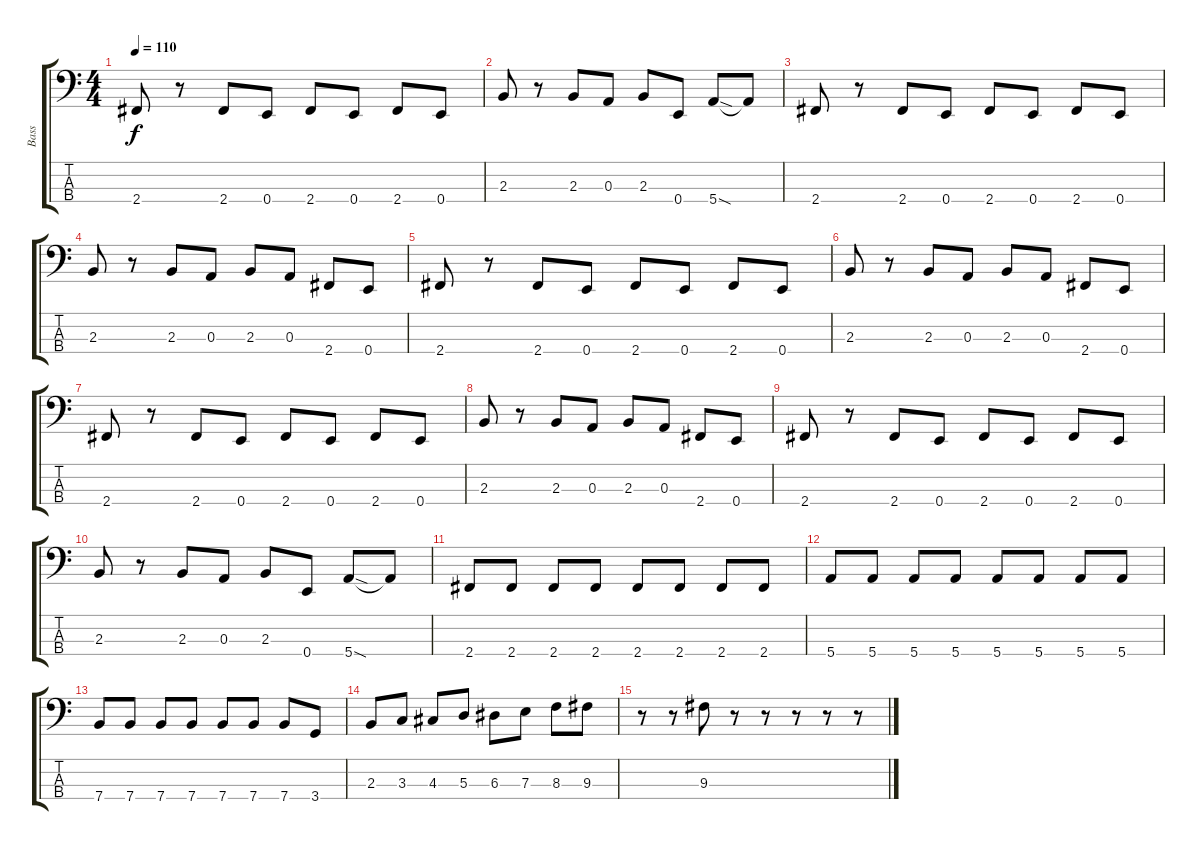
\track ("Bass" "Bass") {instrument electricbassfinger}
\staff {score tabs}
\tuning (G2 D2 A1 E1) {hide}
\ts (4 4)
\tempo 110
\clef f4
\ks c
2.4.8{dy f} r.8 2.4.8 0.4.8 2.4.8 0.4.8 2.4.8 0.4.8 |
2.3.8 r.8 2.3.8 0.3.8 2.3.8 0.4.8 5.4{sod}.8 5.4{t}.8 |
2.4.8 r.8 2.4.8 0.4.8 2.4.8 0.4.8 2.4.8 0.4.8 |
2.3.8 r.8 2.3.8 0.3.8 2.3.8 0.3.8 2.4.8 0.4.8 |
2.4.8 r.8 2.4.8 0.4.8 2.4.8 0.4.8 2.4.8 0.4.8 |
2.3.8 r.8 2.3.8 0.3.8 2.3.8 0.3.8 2.4.8 0.4.8 |
2.4.8 r.8 2.4.8 0.4.8 2.4.8 0.4.8 2.4.8 0.4.8 |
2.3.8 r.8 2.3.8 0.3.8 2.3.8 0.3.8 2.4.8 0.4.8 |
2.4.8 r.8 2.4.8 0.4.8 2.4.8 0.4.8 2.4.8 0.4.8 |
2.3.8 r.8 2.3.8 0.3.8 2.3.8 0.4.8 5.4{sod}.8 5.4{t}.8 |
2.4.8 2.4.8 2.4.8 2.4.8 2.4.8 2.4.8 2.4.8 2.4.8 |
5.4.8 5.4.8 5.4.8 5.4.8 5.4.8 5.4.8 5.4.8 5.4.8 |
7.4.8 7.4.8 7.4.8 7.4.8 7.4.8 7.4.8 7.4.8 3.4.8 |
2.3.8 3.3.8 4.3.8 5.3.8 6.3.8 7.3.8 8.3.8 9.3.8 |
r.8 r.8 9.3.8 r.8 r.8 r.8 r.8 r.8
